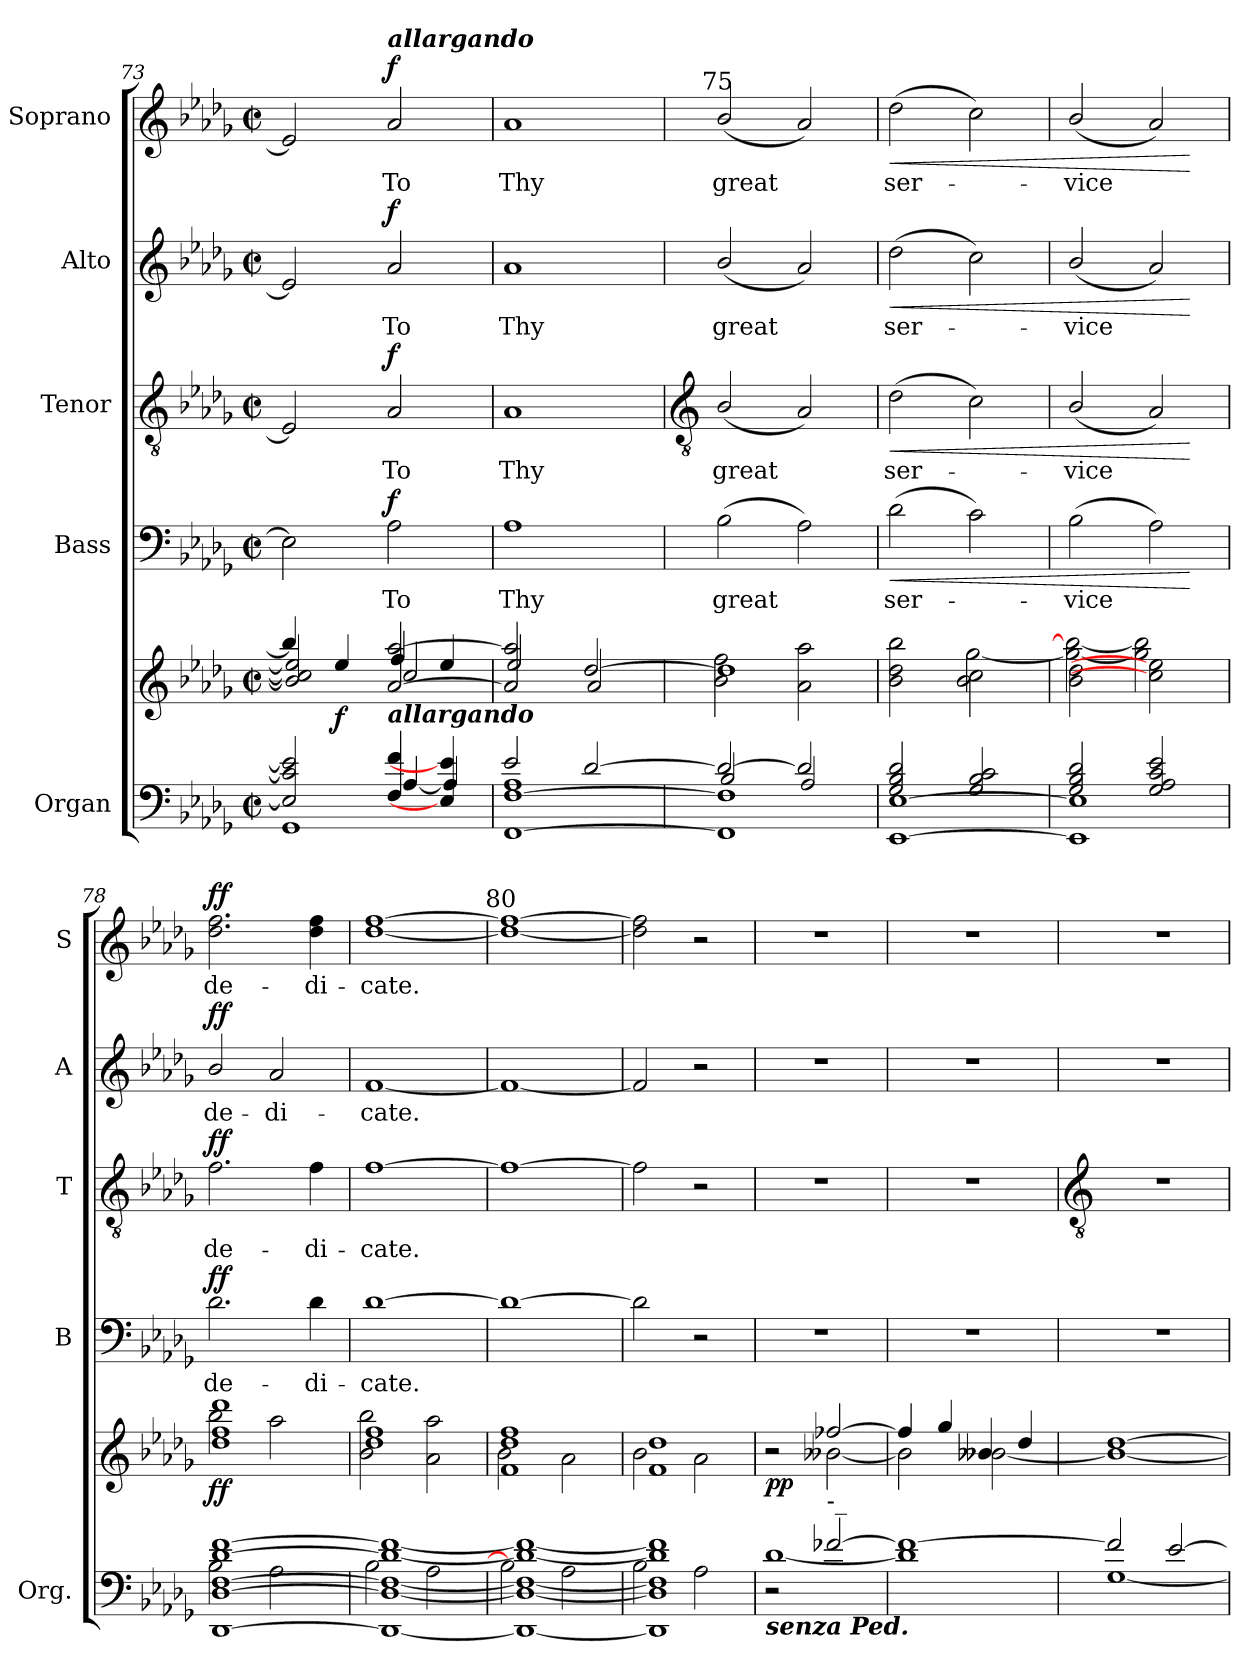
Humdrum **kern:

**kern	**kern	**dynam	**kern	**text	**dynam	**kern	**text	**dynam	**kern	**text	**dynam	**kern	**text	**dynam
*part5	*part5	*part5	*part4	*part4	*part4	*part3	*part3	*part3	*part2	*part2	*part2	*part1	*part1	*part1
*staff6	*staff5	*staff5/6	*staff4	*staff4	*staff4	*staff3	*staff3	*staff3	*staff2	*staff2	*staff2	*staff1	*staff1	*staff1
*I"Organ	*	*	*I"Bass	*	*	*I"Tenor	*	*	*I"Alto	*	*	*I"Soprano	*	*
*I'Org.	*	*	*I'B	*	*	*I'T	*	*	*I'A	*	*	*I'S	*	*
*clefF4	*clefG2	*	*clefF4	*	*	*clefGv2	*	*	*clefG2	*	*	*clefG2	*	*
*k[b-e-a-d-g-]	*k[b-e-a-d-g-]	*	*k[b-e-a-d-g-]	*	*	*k[b-e-a-d-g-]	*	*	*k[b-e-a-d-g-]	*	*	*k[b-e-a-d-g-]	*	*
*D-:	*D-:	*	*D-:	*	*	*D-:	*	*	*D-:	*	*	*D-:	*	*
*M2/2	*M2/2	*	*M2/2	*	*	*M2/2	*	*	*M2/2	*	*	*M2/2	*	*
*met(c|)	*met(c|)	*	*met(c|)	*	*	*met(c|)	*	*	*met(c|)	*	*	*met(c|)	*	*
=73	=73	=73	=73	=73	=73	=73	=73	=73	=73	=73	=73	=73	=73	=73
*^	*^	*	*	*	*	*	*	*	*	*	*	*	*	*
*	*^	*	*^	*	*	*	*	*	*	*	*	*	*	*	*	*
2E-/] 2c/] 2e-/]	2ryy	1GG-	4bb-/]	2ryy	2b-] 2cc] 2ee-]	.	2E-]	.	.	2E-]	.	.	2e-]	.	.	2e-]	.	.
!	!	!	!	!	!	!LO:DY:b	!	!	!	!	!	!	!	!	!	!	!	!
.	.	.	4ee-/	.	.	f	.	.	.	.	.	.	.	.	.	.	.	.
!	!	!	!	!	!	!	!	!	!	!	!	!	!	!	!	!LO:TX:a:Bi:t=allargando	!	!
!LO:TX:a:Bi:t=allargando	!	!	!	!	!	!	!	!	!	!	!	!	!	!	!	!	!	!
!	!	!	!	!	!	!	!	!LO:LY:b	!LO:DY:b	!	!LO:LY:b	!LO:DY:b	!	!LO:LY:b	!LO:DY:b	!	!LO:LY:b	!LO:DY:b
4F/ 4f/	[4A-/	.	[2a-/ [2aa-/	2cc/	4ff	.	2A-	To	f	2A-	To	f	2a-	To	f	2a-	To	f
4E-/] 4e-/]	4A-/]	.	.	.	4ee-	.	.	.	.	.	.	.	.	.	.	.	.	.
=74	=74	=74	=74	=74	=74	=74	=74	=74	=74	=74	=74	=74	=74	=74	=74	=74	=74	=74
!	!	!	!	!	!	!	!	!LO:LY:b	!	!	!LO:LY:b	!	!	!LO:LY:b	!	!	!LO:LY:b	!
2e-/	1A-\	[1FF [1F	2a-/] 2aa-/]	1ryy	2ee-	.	1A-	Thy	.	1A-	Thy	.	1a-	Thy	.	1a-	Thy	.
[2d-/	.	.	[2dd-/	.	2a-	.	.	.	.	.	.	.	.	.	.	.	.	.
!!LO:LB:g=z
=75	=75	=75	=75	=75	=75	=75	=75	=75	=75	=75	=75	=75	=75	=75	=75	=75	=75	=75
*	*	*	*	*	*	*	*	*	*	*clefGv2	*	*	*	*	*	*	*	*
!	!	!	!	!	!	!	!	!	!	!	!	!	!	!	!	!LO:TX:a:cj:t=75	!	!
!	!	!	!	!	!	!	!	!LO:LY:b	!	!	!LO:LY:b	!	!	!LO:LY:b	!	!	!LO:LY:b	!
2d-/_	2B-/	1FF] 1F]	1dd-/]	1ryy	2b-\ 2ff\	.	(>2B-	great	.	(<2B-/	great	.	(<2b-/	great	.	(<2b-/	great	.
2d-/]	2A-/	.	.	.	2a-\ 2aa-\	.	2A-)	.	.	2A-)	.	.	2a-)	.	.	2a-)	.	.
=76	=76	=76	=76	=76	=76	=76	=76	=76	=76	=76	=76	=76	=76	=76	=76	=76	=76	=76
!	!	!	!	!	!	!	!	!LO:LY:b	!LO:HP:b	!	!LO:LY:b	!LO:HP:b	!	!LO:LY:b	!LO:HP:b	!	!LO:LY:b	!LO:HP:b
2G-/ 2B-/ 2d-/	1ryy	[1EE- [1E-	2b-\ 2dd-\ 2bb-\	2ryy	2ryy	.	(>2d-	ser-	<	(>2d-	ser-	<	(>2dd-	ser-	<	(>2dd-	ser-	<
2G-/ 2B-/ 2c/	.	.	2b-\ 2cc\	[2gg-\	2ryy	.	2c)	.	.	2c)	.	.	2cc)	.	.	2cc)	.	.
=77	=77	=77	=77	=77	=77	=77	=77	=77	=77	=77	=77	=77	=77	=77	=77	=77	=77	=77
!	!	!	!	!	!	!	!	!LO:LY:b	!	!	!LO:LY:b	!	!	!LO:LY:b	!	!	!LO:LY:b	!
2G-/ 2B-/ 2d-/	1ryy	1EE-] 1E-]	2b-\ 2dd-\	2gg-\_ 2bb-\_	2ryy	.	(>2B-	-vice	.	(<2B-/	vice	.	(<2b-/	vice	.	(<2b-/	vice	.
2G-/ 2A-/ 2c/ 2e-/	.	.	2cc\] 2ee-\]	2gg-\] 2bb-\]	2ryy	.	2A-)	.	.	2A-)	.	.	2a-)	.	.	2a-)	.	.
*v	*v	*v	*	*	*	*	*	*	*	*	*	*	*	*	*	*	*	*
*	*v	*v	*v	*	*	*	*	*	*	*	*	*	*	*	*	*
.	.	.	.	.	[	.	.	[	.	.	[	.	.	[
=78	=78	=78	=78	=78	=78	=78	=78	=78	=78	=78	=78	=78	=78	=78
*^	*^	*	*	*	*	*	*	*	*	*	*	*	*	*
*	*^	*	*^	*	*	*	*	*	*	*	*	*	*	*	*	*
!	!	!	!	!	!	!LO:DY:b	!	!LO:LY:b	!LO:DY:b	!	!LO:LY:b	!LO:DY:b	!	!LO:LY:b	!LO:DY:b	!	!LO:LY:b	!LO:DY:b
2B-\	1ryy	[1DD- [1D- [1F [1d- [1f	2bb-\	1ryy	1dd- 1ff 1ddd-	ff	2.d-	de-	ff	2.f	de-	ff	2b-/	de-	ff	2.dd- 2.ff	de-	ff
!	!	!	!	!	!	!	!	!	!	!	!	!	!	!LO:LY:b	!	!	!	!
2A-\	.	.	2aa-\	.	.	.	.	.	.	.	.	.	2a-	-di-	.	.	.	.
!	!	!	!	!	!	!	!	!LO:LY:b	!	!	!LO:LY:b	!	!	!	!	!	!LO:LY:b	!
.	.	.	.	.	.	.	4d-	-di-	.	4f	-di-	.	.	.	.	4dd- 4ff	-di-	.
=79	=79	=79	=79	=79	=79	=79	=79	=79	=79	=79	=79	=79	=79	=79	=79	=79	=79	=79
!	!	!	!	!	!	!	!	!LO:LY:b	!	!	!LO:LY:b	!	!	!LO:LY:b	!	!	!LO:LY:b	!
2B-\	1DD-\_ 1D-\_ 1F\_ 1d-\_ 1f\_	1ryy	1dd-/ 1ff/	2b-\ 2bb-\	1ryy	.	[1d-	-cate.	.	[1f	-cate.	.	[1f	-cate.	.	[1dd- [1ff	-cate.	.
2A-\	.	.	.	2a-\ 2aa-\	.	.	.	.	.	.	.	.	.	.	.	.	.	.
=80	=80	=80	=80	=80	=80	=80	=80	=80	=80	=80	=80	=80	=80	=80	=80	=80	=80	=80
!	!	!	!	!	!	!	!	!	!	!	!	!	!	!	!	!LO:TX:a:cj:t=80	!	!
2B-\]	1DD-\_ 1D-\_ 1F\_ 1d-\_ 1f\_	1ryy	1f/ 1dd-/ 1ff/	2b-\	1ryy	.	1d-_	.	.	1f_	.	.	1f_	.	.	1dd-_ 1ff_	.	.
2A-\	.	.	.	2a-\	.	.	.	.	.	.	.	.	.	.	.	.	.	.
=81	=81	=81	=81	=81	=81	=81	=81	=81	=81	=81	=81	=81	=81	=81	=81	=81	=81	=81
2B-\	1DD-\] 1D-\] 1F\] 1d-\] 1f\]	1ryy	2b-\	1f\ 1dd-\	1ryy	.	2d-\]	.	.	2f\]	.	.	2f]	.	.	2dd-] 2ff]	.	.
2A-\	.	.	2a-\	.	.	.	2r	.	.	2r	.	.	2r	.	.	2r	.	.
=82	=82	=82	=82	=82	=82	=82	=82	=82	=82	=82	=82	=82	=82	=82	=82	=82	=82	=82
!LO:TX:b:Bi:t=senza Ped.	!	!	!	!	!	!	!	!	!	!	!	!	!	!	!	!	!	!
!	!	!	!	!	!	!LO:DY:b	!	!	!	!	!	!	!	!	!	!	!	!
2r	[1d-\	1ryy	2r	2r	1ryy	pp	1r	.	.	1r	.	.	1r	.	.	1r	.	.
!LO:TX:a:t=-_	!	!	!	!	!	!	!	!	!	!	!	!	!	!	!	!	!	!
[2f-X/	.	.	[2ff-X/	[2b--X\	.	.	.	.	.	.	.	.	.	.	.	.	.	.
=83	=83	=83	=83	=83	=83	=83	=83	=83	=83	=83	=83	=83	=83	=83	=83	=83	=83	=83
1f-/_	1d-\]	1ryy	4ff-/]	2b--\]	1ryy	.	1r	.	.	1r	.	.	1r	.	.	1r	.	.
.	.	.	4gg-/	.	.	.	.	.	.	.	.	.	.	.	.	.	.	.
.	.	.	4b--X/	[2b--\	.	.	.	.	.	.	.	.	.	.	.	.	.	.
.	.	.	4dd-/	.	.	.	.	.	.	.	.	.	.	.	.	.	.	.
!!LO:LB:g=z
=84	=84	=84	=84	=84	=84	=84	=84	=84	=84	=84	=84	=84	=84	=84	=84	=84	=84	=84
*	*	*	*	*	*	*	*	*	*	*clefGv2	*	*	*	*	*	*	*	*
2f-/]	[1G-\	1ryy	[1dd-/	1b--\_	1ryy	.	1r	.	.	1r	.	.	1r	.	.	1r	.	.
[2e-/	.	.	.	.	.	.	.	.	.	.	.	.	.	.	.	.	.	.
*v	*v	*v	*	*	*	*	*	*	*	*	*	*	*	*	*	*	*	*
*	*v	*v	*v	*	*	*	*	*	*	*	*	*	*	*	*	*
=	=	=	=	=	=	=	=	=	=	=	=	=	=	=
*-	*-	*-	*-	*-	*-	*-	*-	*-	*-	*-	*-	*-	*-	*-
